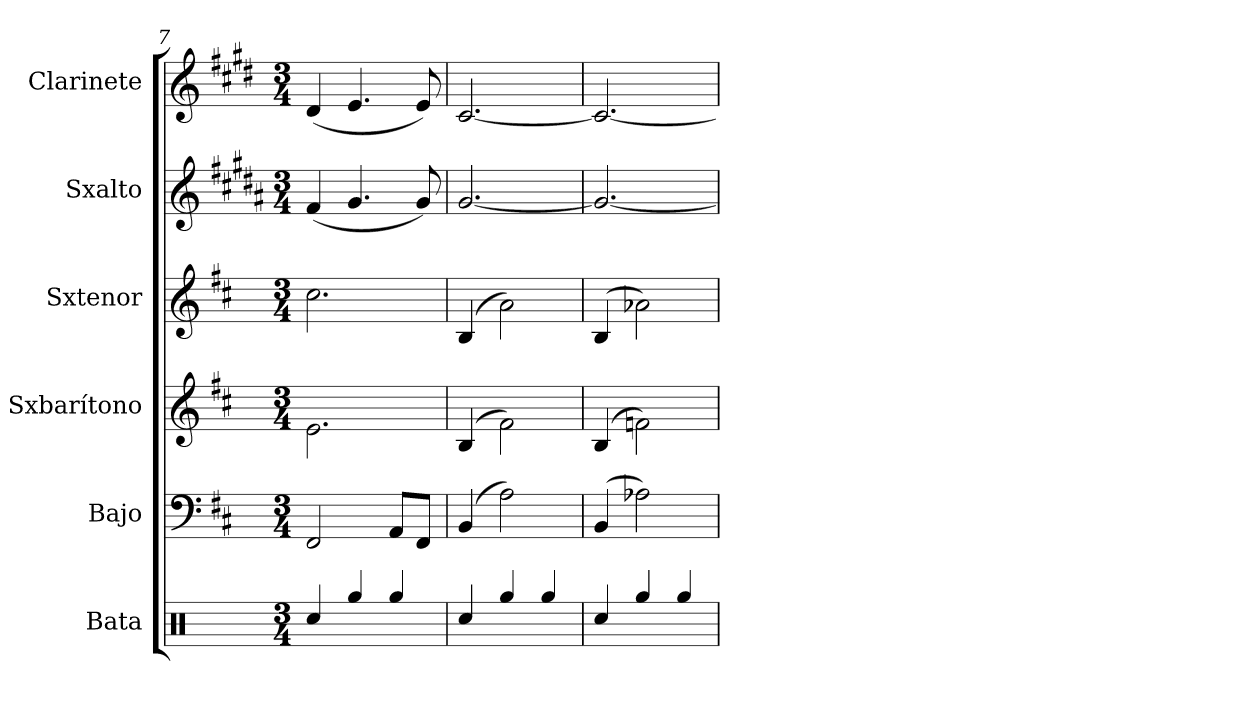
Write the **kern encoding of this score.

**kern	**kern	**kern	**kern	**kern	**kern
*part6	*part5	*part4	*part3	*part2	*part1
*staff6	*staff5	*staff4	*staff3	*staff2	*staff1
*I"Bata	*I"Bajo	*I"Sxbarítono	*I"Sxtenor	*I"Sxalto	*I"Clarinete
*clefX	*clefF4	*clefG2	*clefG2	*clefG2	*clefG2
*	*ITrd7c12	*ITrd12c21	*ITrd8c14	*ITrd5c9	*ITrd1c2
*k[]	*k[f#c#]	*k[f#c#]	*k[f#c#]	*k[f#c#]	*k[f#c#]
*M3/4	*M3/4	*M3/4	*M3/4	*M3/4	*M3/4
=7	=7	=7	=7	=7	=7
4Rcc/	2FFF#/	2.E\	2.c#\	(4A/	(4c#/
4Rgg/	.	.	.	4.B/	4.d/
4Rgg/	8AAA/L	.	.	.	.
.	8FFF#/J	.	.	8B/)	8d/)
!!LO:LB:g=z
=8	=8	=8	=8	=8	=8
4Rcc/	(4BBB/	(4BB/	(4BB/	[2.B/	[2.B/
4Rgg/	2AA\)	2F#\)	2A\)	.	.
4Rgg/	.	.	.	.	.
=9	=9	=9	=9	=9	=9
4Rcc/	(4BBB/	(4BB/	(4BB/	2.B/_	2.B/_
4Rgg/	2AA-X\)	2Fn\)	2A-X\)	.	.
4Rgg/	.	.	.	.	.
=	=	=	=	=	=
*-	*-	*-	*-	*-	*-
